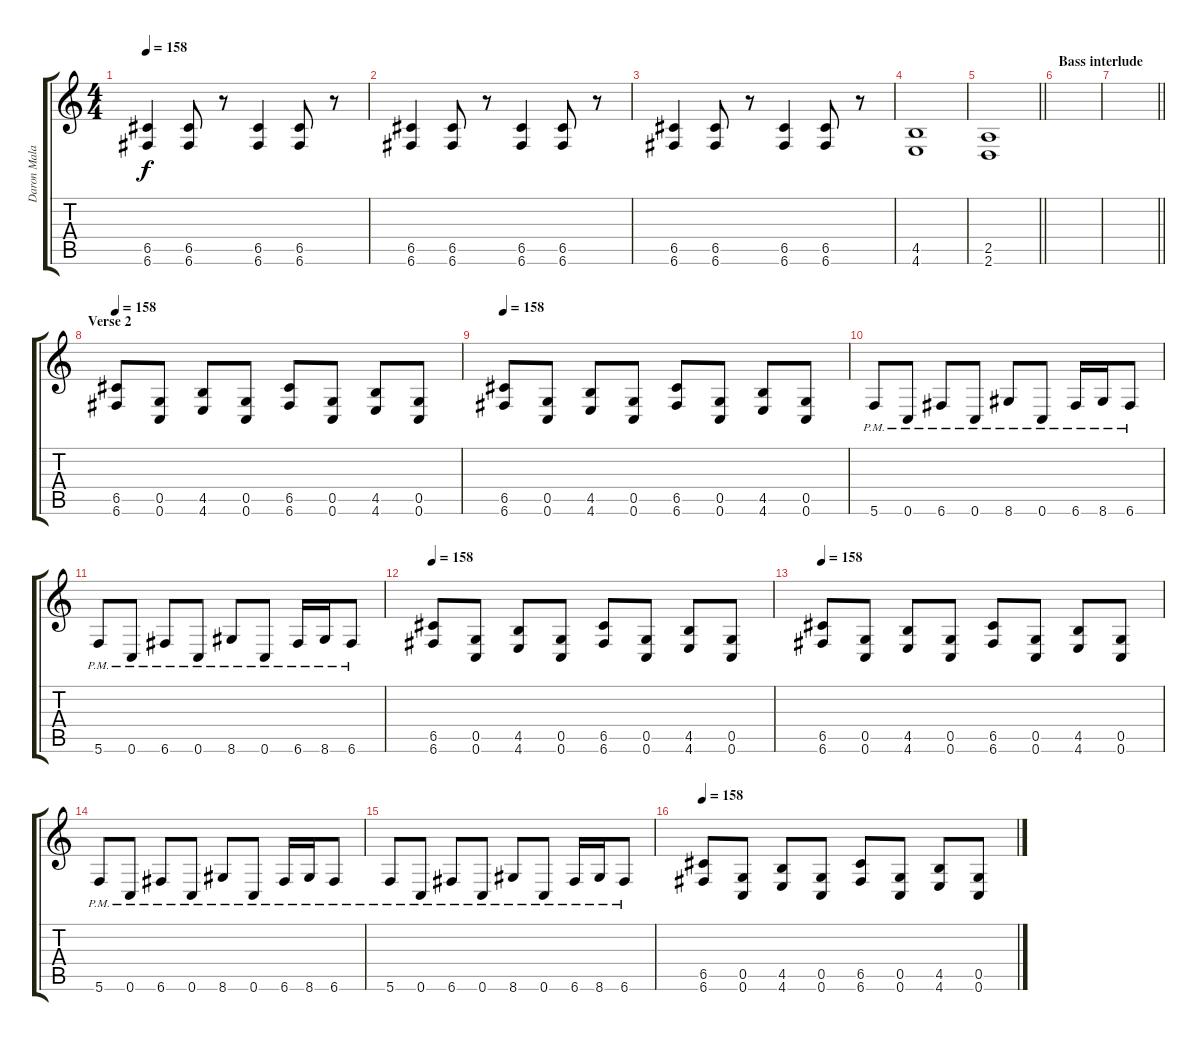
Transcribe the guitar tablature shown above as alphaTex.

\track ("Daron Malakian (guitar dist.)" "Daron Mala") {instrument distortionguitar}
\staff {score tabs}
\tuning (D4 A3 F3 C3 G2 C2) {hide}
\ts (4 4)
\tempo 158
\clef g2
\ks c
(6.5 6.6).4{dy f} (6.5 6.6).8 r.8 (6.5 6.6).4 (6.5 6.6).8 r.8 |
(6.5 6.6).4 (6.5 6.6).8 r.8 (6.5 6.6).4 (6.5 6.6).8 r.8 |
(6.5 6.6).4 (6.5 6.6).8 r.8 (6.5 6.6).4 (6.5 6.6).8 r.8 |
(4.5 4.6).1 |
\barLineRight lightlight
(2.5 2.6).1 |
\section ("" "Bass interlude")
|
\barLineRight lightlight
|
\section ("" "Verse 2")
\tempo 158
(6.5 6.6).8 (0.5 0.6).8 (4.5 4.6).8 (0.5 0.6).8 (6.5 6.6).8 (0.5 0.6).8 (4.5 4.6).8 (0.5 0.6).8 |
\tempo 158
(6.5 6.6).8 (0.5 0.6).8 (4.5 4.6).8 (0.5 0.6).8 (6.5 6.6).8 (0.5 0.6).8 (4.5 4.6).8 (0.5 0.6).8 |
5.6{pm}.8 0.6{pm}.8 6.6{pm}.8 0.6{pm}.8 8.6{pm}.8 0.6{pm}.8 6.6{pm}.16 8.6{pm}.16 6.6{pm}.8 |
5.6{pm}.8 0.6{pm}.8 6.6{pm}.8 0.6{pm}.8 8.6{pm}.8 0.6{pm}.8 6.6{pm}.16 8.6{pm}.16 6.6{pm}.8 |
\tempo 158
(6.5 6.6).8 (0.5 0.6).8 (4.5 4.6).8 (0.5 0.6).8 (6.5 6.6).8 (0.5 0.6).8 (4.5 4.6).8 (0.5 0.6).8 |
\tempo 158
(6.5 6.6).8 (0.5 0.6).8 (4.5 4.6).8 (0.5 0.6).8 (6.5 6.6).8 (0.5 0.6).8 (4.5 4.6).8 (0.5 0.6).8 |
5.6{pm}.8 0.6{pm}.8 6.6{pm}.8 0.6{pm}.8 8.6{pm}.8 0.6{pm}.8 6.6{pm}.16 8.6{pm}.16 6.6{pm}.8 |
5.6{pm}.8 0.6{pm}.8 6.6{pm}.8 0.6{pm}.8 8.6{pm}.8 0.6{pm}.8 6.6{pm}.16 8.6{pm}.16 6.6{pm}.8 |
\tempo 158
(6.5 6.6).8 (0.5 0.6).8 (4.5 4.6).8 (0.5 0.6).8 (6.5 6.6).8 (0.5 0.6).8 (4.5 4.6).8 (0.5 0.6).8
